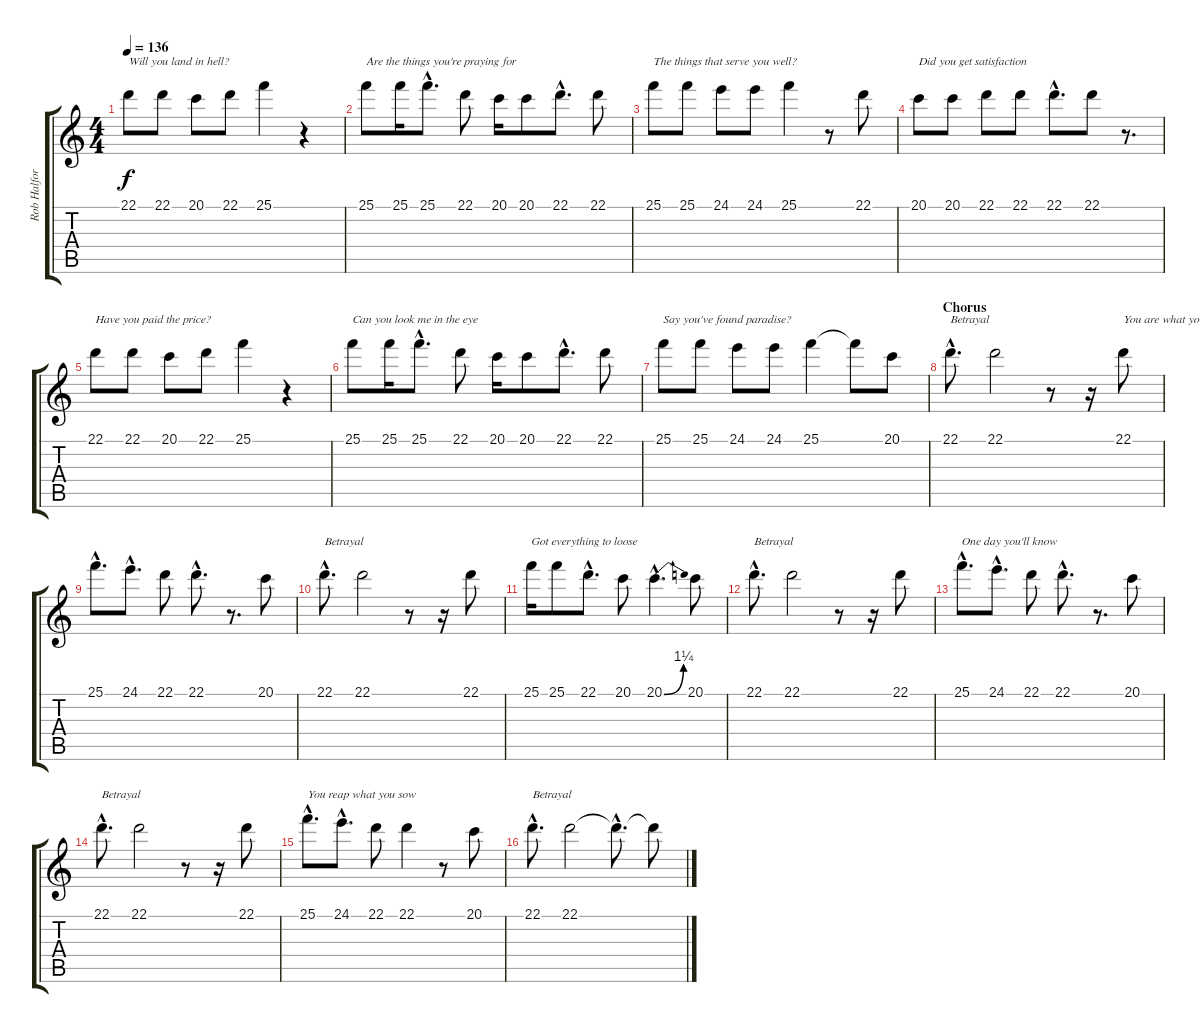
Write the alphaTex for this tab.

\track ("Rob Halford" "Rob Halfor") {instrument altosax}
\staff {score tabs}
\tuning (E4 B3 G3 D3 A2 E2) {hide}
\ts (4 4)
\tempo 136
\clef g2
\ks c
22.1.8{txt "Will you land in hell?" dy f} 22.1.8 20.1.8 22.1.8 25.1.4 r.4 |
25.1.8{txt "Are the things you're praying for"} 25.1.16 25.1{hac}.8{d} 22.1.8 20.1.16 20.1.8 22.1{hac}.8{d} 22.1.8 |
25.1.8{txt "The things that serve you well?"} 25.1.8 24.1.8 24.1.8 25.1.4 r.8 22.1.8 |
20.1.8{txt "Did you get satisfaction"} 20.1.8 22.1.8 22.1.8 22.1{hac}.8{d} 22.1.8 r.8{d} |
22.1.8{txt "Have you paid the price?"} 22.1.8 20.1.8 22.1.8 25.1.4 r.4 |
25.1.8{txt "Can you look me in the eye"} 25.1.16 25.1{hac}.8{d} 22.1.8 20.1.16 20.1.8 22.1{hac}.8{d} 22.1.8 |
25.1.8{txt "Say you've found paradise?"} 25.1.8 24.1.8 24.1.8 25.1.4 25.1{t}.8 20.1.8 |
\section ("" "Chorus")
22.1{hac}.8{d txt "Betrayal"} 22.1.2 r.8 r.16 22.1.8{txt "You are what you choose"} |
25.1{hac}.8{d} 24.1{hac}.8{d} 22.1.8 22.1{hac}.8{d} r.8{d} 20.1.8 |
22.1{hac}.8{d txt "Betrayal"} 22.1.2 r.8 r.16 22.1.8 |
25.1.16{txt "Got everything to loose"} 25.1.8 22.1{hac}.8{d} 20.1.8 20.1{be (bend 0 0 60 5) hac}.4{d} 20.1.8 |
22.1{hac}.8{d txt "Betrayal"} 22.1.2 r.8 r.16 22.1.8 |
25.1{hac}.8{d txt "One day you'll know"} 24.1{hac}.8{d} 22.1.8 22.1{hac}.8{d} r.8{d} 20.1.8 |
22.1{hac}.8{d txt "Betrayal"} 22.1.2 r.8 r.16 22.1.8 |
25.1{hac}.8{d txt "You reap what you sow"} 24.1{hac}.8{d} 22.1.8 22.1.4 r.8 20.1.8 |
22.1{hac}.8{d txt "Betrayal"} 22.1.2 22.1{hac t}.8{d} 22.1{t}.8
